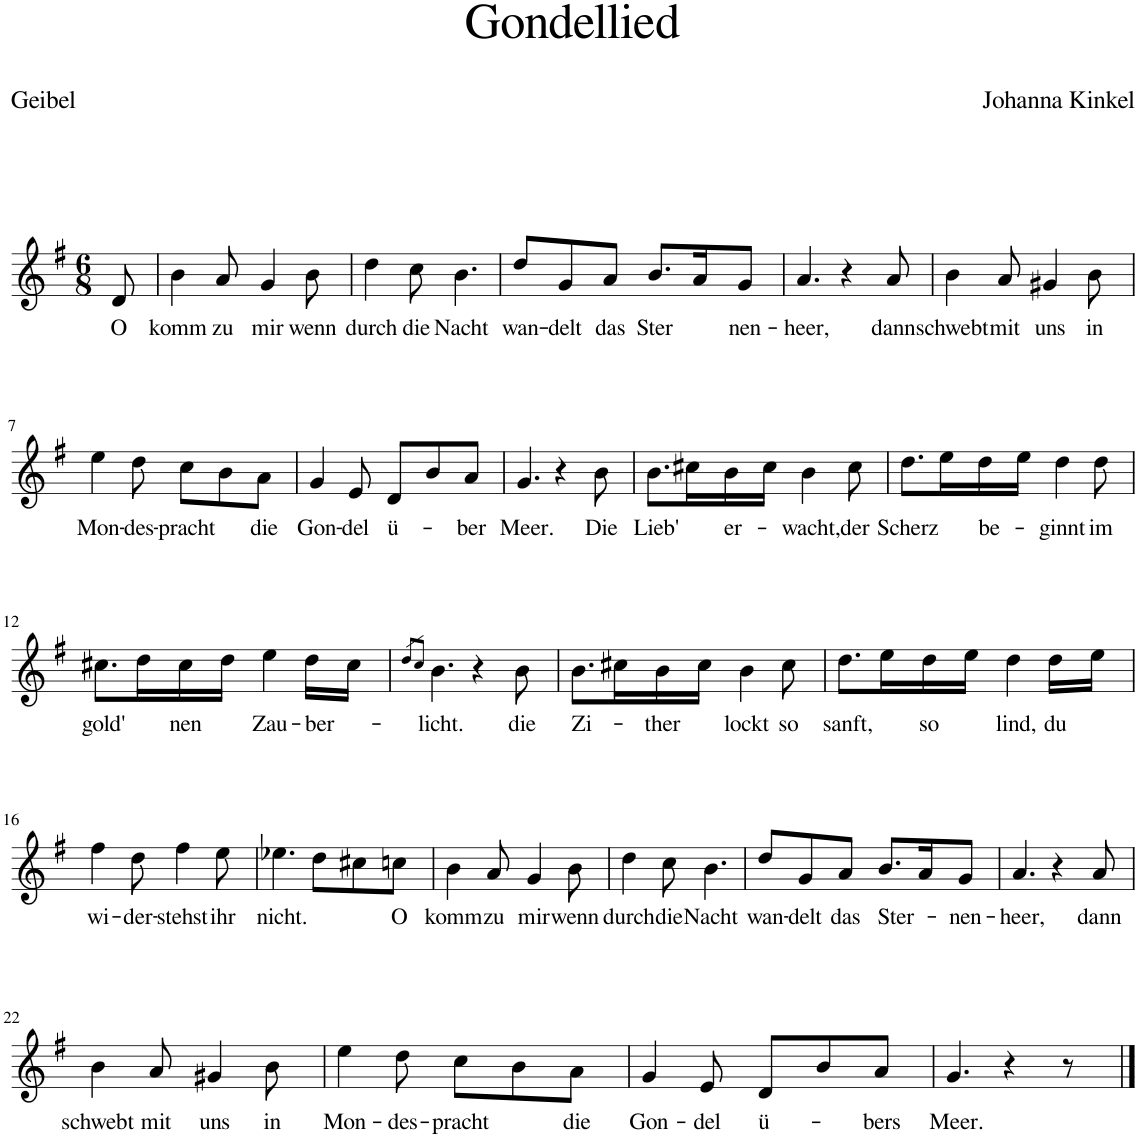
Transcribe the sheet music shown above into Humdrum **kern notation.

**kern	**text
*part1	*part1
*staff1	*staff1
*I"Piano	*
*I'Pno	*
*clefG2	*
*k[f#]	*
*M6/8	*
=1	=1
!	!LO:LY:b
8d/	O
=2	=2
!	!LO:LY:b
4b\	komm
!	!LO:LY:b
8a/	zu
!	!LO:LY:b
4g/	mir
!	!LO:LY:b
8b\	wenn
=3	=3
!	!LO:LY:b
4dd\	durch
!	!LO:LY:b
8cc\	die
!	!LO:LY:b
4.b\	Nacht
=4	=4
!	!LO:LY:b
8dd/L	wan-
!	!LO:LY:b
8g/	-delt
!	!LO:LY:b
8a/J	das
!	!LO:LY:b
8.b/L	Ster
16a/K	.
!	!LO:LY:b
8g/J	-nen-
=5	=5
!	!LO:LY:b
4.a/	-heer,
4r	.
!	!LO:LY:b
8a/	dann
=6	=6
!	!LO:LY:b
4b\	schwebt
!	!LO:LY:b
8a/	mit
!	!LO:LY:b
4g#X/	uns
!	!LO:LY:b
8b\	in
!!LO:LB:g=z
=7	=7
!	!LO:LY:b
4ee\	Mon-
!	!LO:LY:b
8dd\	-des-
!	!LO:LY:b
8cc\L	-pracht
8b\	.
!	!LO:LY:b
8a\J	die
=8	=8
!	!LO:LY:b
4g/	Gon-
!	!LO:LY:b
8e/	-del
!	!LO:LY:b
8d/L	ü-
8b/	.
!	!LO:LY:b
8a/J	-ber
=9	=9
!	!LO:LY:b
4.g/	Meer.
4r	.
!	!LO:LY:b
8b\	Die
=10	=10
!	!LO:LY:b
8.b\L	Lieb'
16cc#X\L	.
!	!LO:LY:b
16b\	er-
16cc#\JJ	.
!	!LO:LY:b
4b\	-wacht,
!	!LO:LY:b
8cc#\	der
=11	=11
!	!LO:LY:b
8.dd\L	Scherz
16ee\L	.
!	!LO:LY:b
16dd\	be-
16ee\JJ	.
!	!LO:LY:b
4dd\	-ginnt
!	!LO:LY:b
8dd\	im
!!LO:LB:g=z
=12	=12
!	!LO:LY:b
8.cc#X\L	gold'
16dd\L	.
!	!LO:LY:b
16cc#\	-nen
16dd\JJ	.
!	!LO:LY:b
4ee\	Zau-
!	!LO:LY:b
16dd\LL	-ber-
16cc#\JJ	.
=13	=13
8qdd/L	.
8qcc/J	.
!	!LO:LY:b
4.b\	-licht.
4r	.
!	!LO:LY:b
8b\	die
=14	=14
!	!LO:LY:b
8.b\L	Zi-
16cc#X\L	.
!	!LO:LY:b
16b\	-ther
16cc#\JJ	.
!	!LO:LY:b
4b\	lockt
!	!LO:LY:b
8cc#\	so
=15	=15
!	!LO:LY:b
8.dd\L	sanft,
16ee\L	.
!	!LO:LY:b
16dd\	so
16ee\JJ	.
!	!LO:LY:b
4dd\	lind,
!	!LO:LY:b
16dd\LL	du
16ee\JJ	.
!!LO:LB:g=z
=16	=16
!	!LO:LY:b
4ff#\	wi-
!	!LO:LY:b
8dd\	-der-
!	!LO:LY:b
4ff#\	-stehst
!	!LO:LY:b
8ee\	ihr
=17	=17
!	!LO:LY:b
4.ee-X\	nicht.
8dd\L	.
8cc#X\	.
!	!LO:LY:b
8ccn\J	O
=18	=18
!	!LO:LY:b
4b\	komm
!	!LO:LY:b
8a/	zu
!	!LO:LY:b
4g/	mir
!	!LO:LY:b
8b\	wenn
=19	=19
!	!LO:LY:b
4dd\	durch
!	!LO:LY:b
8cc\	die
!	!LO:LY:b
4.b\	Nacht
=20	=20
!	!LO:LY:b
8dd/L	wan-
!	!LO:LY:b
8g/	-delt
!	!LO:LY:b
8a/J	das
!	!LO:LY:b
8.b/L	Ster-
16a/K	.
!	!LO:LY:b
8g/J	-nen-
=21	=21
!	!LO:LY:b
4.a/	-heer,
4r	.
!	!LO:LY:b
8a/	dann
!!LO:LB:g=z
=22	=22
!	!LO:LY:b
4b\	schwebt
!	!LO:LY:b
8a/	mit
!	!LO:LY:b
4g#X/	uns
!	!LO:LY:b
8b\	in
=23	=23
!	!LO:LY:b
4ee\	Mon-
!	!LO:LY:b
8dd\	-des-
!	!LO:LY:b
8cc\L	-pracht
8b\	.
!	!LO:LY:b
8a\J	die
=24	=24
!	!LO:LY:b
4g/	Gon-
!	!LO:LY:b
8e/	-del
!	!LO:LY:b
8d/L	ü-
8b/	.
!	!LO:LY:b
8a/J	-bers
=25	=25
!	!LO:LY:b
4.g/	Meer.
4r	.
8r	.
==	==
*-	*-
